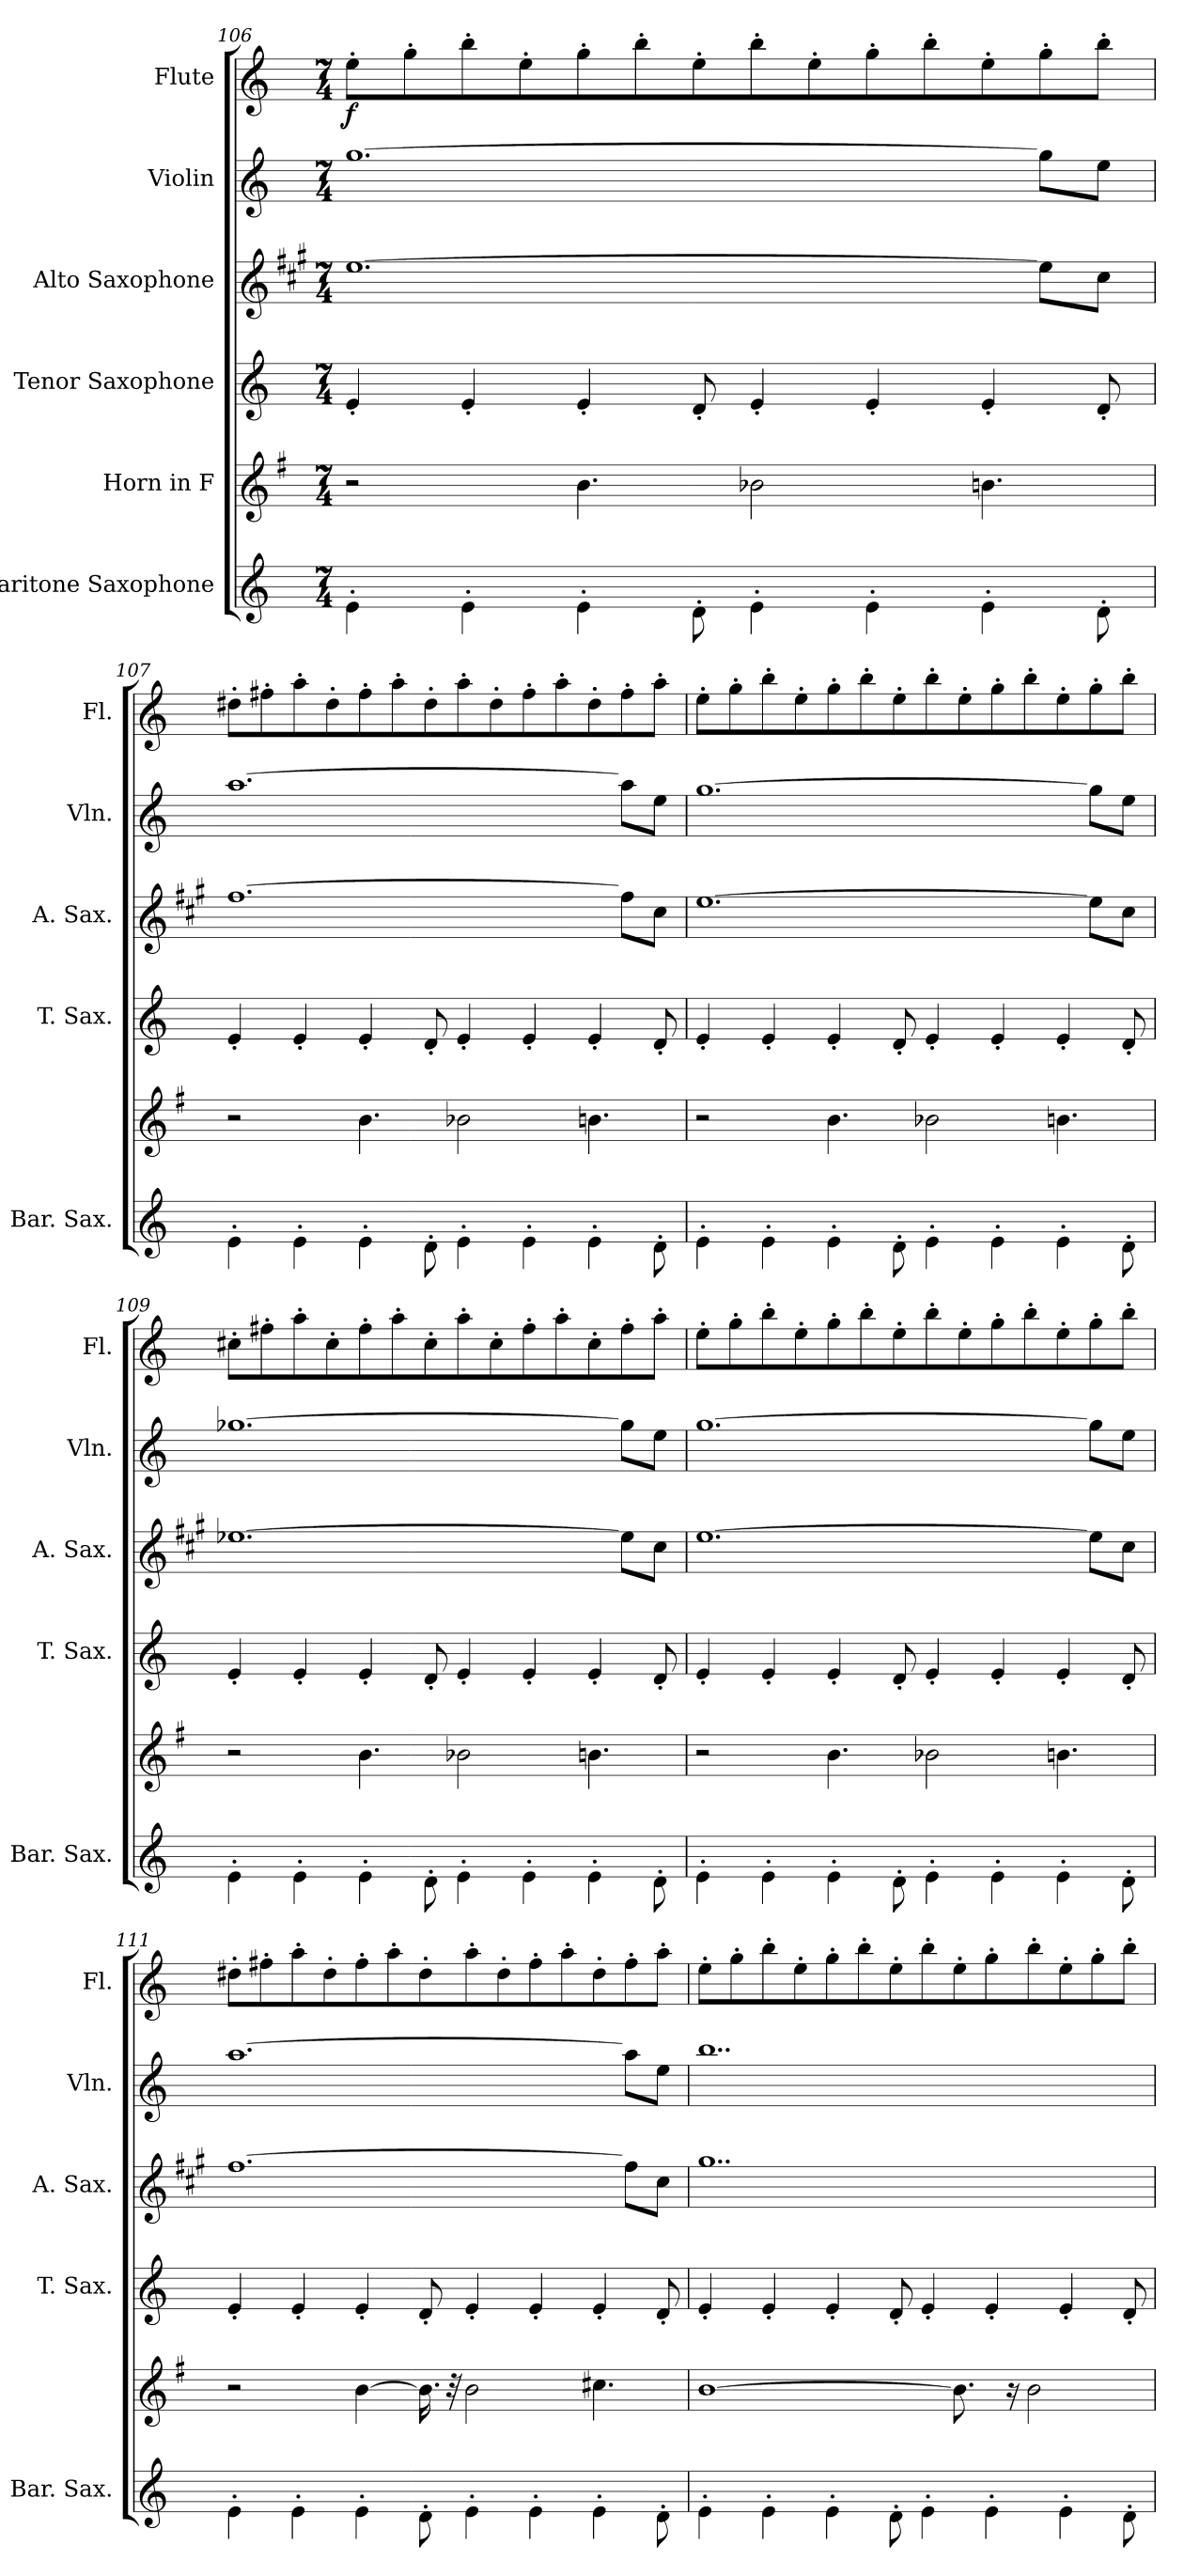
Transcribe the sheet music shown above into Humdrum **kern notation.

**kern	**kern	**kern	**kern	**kern	**kern	**dynam
*part6	*part5	*part4	*part3	*part2	*part1	*part1
*staff6	*staff5	*staff4	*staff3	*staff2	*staff1	*staff1
*I"Baritone Saxophone	*I"Horn in F	*I"Tenor Saxophone	*I"Alto Saxophone	*I"Violin	*I"Flute	*
*I'Bar. Sax.	*	*I'T. Sax.	*I'A. Sax.	*I'Vln.	*I'Fl.	*
!!LO:PB:g=z
*clefG2	*clefG2	*clefG2	*clefG2	*clefG2	*clefG2	*
*ITrd12c21	*ITrd4c7	*ITrd8c14	*ITrd5c9	*	*	*
*k[]	*k[]	*k[]	*k[]	*k[]	*k[]	*
*M7/4	*M7/4	*M7/4	*M7/4	*M7/4	*M7/4	*
=106	=106	=106	=106	=106	=106	=106
!	!	!	!	!	!	!LO:DY:b
4E'\	2r	4E'/	[1.g	[1.gg	8ee'\L	f
.	.	.	.	.	8gg'\	.
4E'\	.	4E'/	.	.	8bb'\	.
.	.	.	.	.	8ee'\	.
4E'\	4.e\	4E'/	.	.	8gg'\	.
.	.	.	.	.	8bb'\	.
8D'\	.	8D'/	.	.	8ee'\	.
4E'\	2e-X\	4E'/	.	.	8bb'\	.
.	.	.	.	.	8ee'\	.
4E'\	.	4E'/	.	.	8gg'\	.
.	.	.	.	.	8bb'\	.
4E'\	4.en\	4E'/	.	.	8ee'\	.
.	.	.	8g\L]	8gg\L]	8gg'\	.
8D'\	.	8D'/	8e\J	8ee\J	8bb'\J	.
=107	=107	=107	=107	=107	=107	=107
4E'\	2r	4E'/	[1.a	[1.aa	8dd#X'\L	.
.	.	.	.	.	8ff#X'\	.
4E'\	.	4E'/	.	.	8aa'\	.
.	.	.	.	.	8dd#'\	.
4E'\	4.e\	4E'/	.	.	8ff#'\	.
.	.	.	.	.	8aa'\	.
8D'\	.	8D'/	.	.	8dd#'\	.
4E'\	2e-X\	4E'/	.	.	8aa'\	.
.	.	.	.	.	8dd#'\	.
4E'\	.	4E'/	.	.	8ff#'\	.
.	.	.	.	.	8aa'\	.
4E'\	4.en\	4E'/	.	.	8dd#'\	.
.	.	.	8a\L]	8aa\L]	8ff#'\	.
8D'\	.	8D'/	8e\J	8ee\J	8aa'\J	.
!!LO:LB:g=z
=108	=108	=108	=108	=108	=108	=108
4E'\	2r	4E'/	[1.g	[1.gg	8ee'\L	.
.	.	.	.	.	8gg'\	.
4E'\	.	4E'/	.	.	8bb'\	.
.	.	.	.	.	8ee'\	.
4E'\	4.e\	4E'/	.	.	8gg'\	.
.	.	.	.	.	8bb'\	.
8D'\	.	8D'/	.	.	8ee'\	.
4E'\	2e-X\	4E'/	.	.	8bb'\	.
.	.	.	.	.	8ee'\	.
4E'\	.	4E'/	.	.	8gg'\	.
.	.	.	.	.	8bb'\	.
4E'\	4.en\	4E'/	.	.	8ee'\	.
.	.	.	8g\L]	8gg\L]	8gg'\	.
8D'\	.	8D'/	8e\J	8ee\J	8bb'\J	.
=109	=109	=109	=109	=109	=109	=109
4E'\	2r	4E'/	[1.g-X	[1.gg-X	8cc#X'\L	.
.	.	.	.	.	8ff#X'\	.
4E'\	.	4E'/	.	.	8aa'\	.
.	.	.	.	.	8cc#'\	.
4E'\	4.e\	4E'/	.	.	8ff#'\	.
.	.	.	.	.	8aa'\	.
8D'\	.	8D'/	.	.	8cc#'\	.
4E'\	2e-X\	4E'/	.	.	8aa'\	.
.	.	.	.	.	8cc#'\	.
4E'\	.	4E'/	.	.	8ff#'\	.
.	.	.	.	.	8aa'\	.
4E'\	4.en\	4E'/	.	.	8cc#'\	.
.	.	.	8g-\L]	8gg-\L]	8ff#'\	.
8D'\	.	8D'/	8e\J	8ee\J	8aa'\J	.
!!LO:PB:g=z
=110	=110	=110	=110	=110	=110	=110
4E'\	2r	4E'/	[1.g	[1.gg	8ee'\L	.
.	.	.	.	.	8gg'\	.
4E'\	.	4E'/	.	.	8bb'\	.
.	.	.	.	.	8ee'\	.
4E'\	4.e\	4E'/	.	.	8gg'\	.
.	.	.	.	.	8bb'\	.
8D'\	.	8D'/	.	.	8ee'\	.
4E'\	2e-X\	4E'/	.	.	8bb'\	.
.	.	.	.	.	8ee'\	.
4E'\	.	4E'/	.	.	8gg'\	.
.	.	.	.	.	8bb'\	.
4E'\	4.en\	4E'/	.	.	8ee'\	.
.	.	.	8g\L]	8gg\L]	8gg'\	.
8D'\	.	8D'/	8e\J	8ee\J	8bb'\J	.
=111	=111	=111	=111	=111	=111	=111
4E'\	2r	4E'/	[1.a	[1.aa	8dd#X'\L	.
.	.	.	.	.	8ff#X'\	.
4E'\	.	4E'/	.	.	8aa'\	.
.	.	.	.	.	8dd#'\	.
4E'\	[4e\	4E'/	.	.	8ff#'\	.
.	.	.	.	.	8aa'\	.
8D'\	16.e\]	8D'/	.	.	8dd#'\	.
.	32r	.	.	.	.	.
4E'\	2e\	4E'/	.	.	8aa'\	.
.	.	.	.	.	8dd#'\	.
4E'\	.	4E'/	.	.	8ff#'\	.
.	.	.	.	.	8aa'\	.
4E'\	4.f#X\	4E'/	.	.	8dd#'\	.
.	.	.	8a\L]	8aa\L]	8ff#'\	.
8D'\	.	8D'/	8e\J	8ee\J	8aa'\J	.
!!LO:LB:g=z
=112	=112	=112	=112	=112	=112	=112
4E'\	[1e	4E'/	1..b	1..bb	8ee'\L	.
.	.	.	.	.	8gg'\	.
4E'\	.	4E'/	.	.	8bb'\	.
.	.	.	.	.	8ee'\	.
4E'\	.	4E'/	.	.	8gg'\	.
.	.	.	.	.	8bb'\	.
8D'\	.	8D'/	.	.	8ee'\	.
4E'\	.	4E'/	.	.	8bb'\	.
.	8.e\]	.	.	.	8ee'\	.
4E'\	.	4E'/	.	.	8gg'\	.
.	16r	.	.	.	.	.
.	2e\	.	.	.	8bb'\	.
4E'\	.	4E'/	.	.	8ee'\	.
.	.	.	.	.	8gg'\	.
8D'\	.	8D'/	.	.	8bb'\J	.
=	=	=	=	=	=	=
*-	*-	*-	*-	*-	*-	*-
